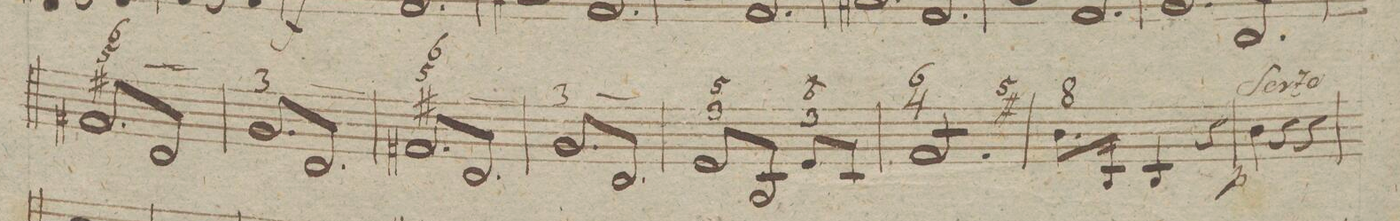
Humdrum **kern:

**kern	**fba	**dynam
*I"Organo	*	*
*clefF4	*	*
*k[f#]	*	*
*M3/4	*	*
8AA#X/L	6 5_ #	.
8FF#/	.	.
8AA#/	.	.
8FF#/	.	.
8AA#/	.	.
8FF#/J	.	.
=66	=66	=66
8BB/L	3_	.
8FF#/	.	.
8BB/	.	.
8FF#/	.	.
8BB/	.	.
8FF#/J	.	.
=67	=67	=67
8AA#X/L	6 5_ #	.
8FF#/	.	.
8AA#/	.	.
8FF#/	.	.
8AA#/	.	.
8FF#/J	.	.
=68	=68	=68
8BB/L	3_	.
8FF#/	.	.
8BB/	.	.
8FF#/	.	.
8BB/	.	.
8FF#/J	.	.
=69	=69	=69
8GG/L	5 3	.
8DD/	.	.
8GG/	.	.
8DD/J	.	.
*Xtremolo	*	*
8GG/L	6\ 3	.
8EE/J	.	.
=70	=70	=70
*tremolo	*	*
8AA/L	6 4	.
8AA/	.	.
8AA/	.	.
8AA/	.	.
8AA/	.	.
8AA/J	.	.
*Xtremolo	*	*
=71	=71	=71
8.D\L	8	.
16DD/Jk	.	.
4DD/	.	.
4r	.	.
=72	=72	=72
4D\	.	p
4r	.	.
4r	.	.
=73	=73	=73
*-	*-	*-
